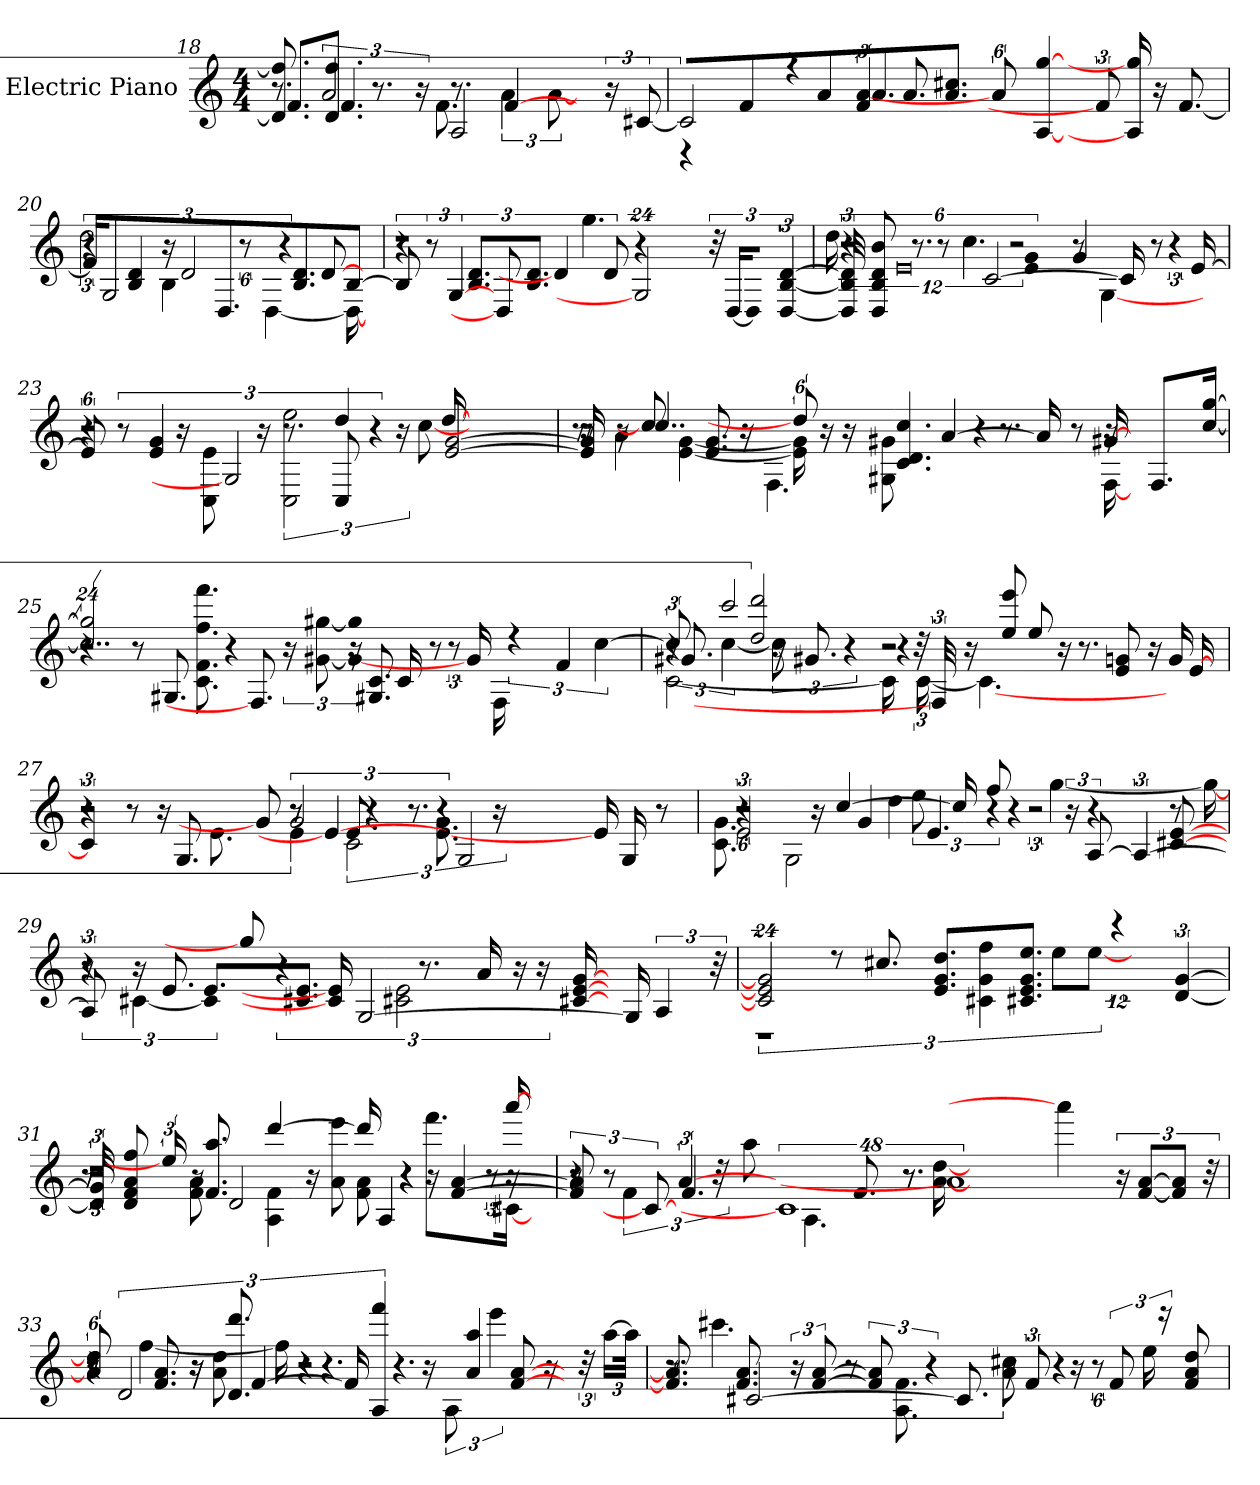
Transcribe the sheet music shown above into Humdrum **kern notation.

**kern
*part1
*staff1
*I"Electric Piano
*I'E.Pno
*clefG2
*M4/4
=18
*^
*	*^
8.ff] 8.d]	8.f/L	8.r
3a	8.ff/ 8.dJ	4.f
.	8.r	.
24r	.	.
2A	8.f	8.r
.	6a	[4f
.	[12a	.
.	8.ryy	8.ryy
24r	.	.
[12c#X	.	.
*	*v	*v
=19	=19
12%5c#]	4r
.	4f
12r	.
6f 6a	8a/L
.	8.a/J
8.a	.
.	8.cc#X 8.aJ
48%5a]	.
[4gg [4A	.
.	48%29ryy
12f]	.
16gg] 16A]	.
16r	.
[8.f	.
=20	=20
*	*^
16f]	3dd	6r
2G	.	.
.	.	6d 6B
.	4B	24r
.	.	3d
8.D/L	.	.
.	48%5r	.
.	[4D	.
.	.	6r
8.d/ 8.BJ	.	.
.	.	[8d
[8BJ	16D_	.
.	16ryy	16ryy
=21	=21	=21
8B]	4r	3%2r
12r	.	.
[6G	.	.
.	8.B/ 8.dL	.
8D]	.	.
.	8.B/ 8.dJ	.
4d]	.	.
.	4.gg	.
.	.	12d
48%19G]	.	4r
.	2ryy	2ryy
48r	.	.
[24D/KL	.	.
8D/J]	.	.
[6D [6d [6B	.	.
=22	=22	=22
*	*	*^
48D] 48d] 48B]	16dd	12%5r	12%7r
8B 8d 8b 8D	.	.	.
.	8.r	.	.
8r	.	.	.
.	4.cc	.	.
[2c	.	.	.
.	.	6g 6e	.
.	.	4g	3e
.	8r	.	.
.	[4G	.	.
16c]	.	.	.
8r	.	6r	.
.	.	.	12r
[16e	.	.	.
.	48ryy	48ryy	48ryy
*	*	*v	*v
=23	=23	=23
48%5e]	4r	2r
12r	.	.
6e 6g	.	.
.	16r	.
.	8e 8C	.
3G]	.	.
.	16r	.
.	3ee 3C	8.r
12C	.	4dd
6r	.	.
.	24r	.
.	[8cc	.
[2g [2e	.	[16dd
.	4..ryy	4..ryy
=24	=24	=24
*	*	*^
16g] 16e]	16r	8r	8.r
16r	4a	.	.
8cc]	.	4..cc	.
.	.	.	[4g [4e
8.g 8.e	.	.	.
.	16r	.	.
.	4.F	.	.
48%5dd]	.	.	16g] 16e]
.	.	.	16r
16r	.	.	.
.	.	4.c 4.d 4.cc	8g#X 8G#X
[4a	.	.	.
.	.	.	4r
.	8.r	.	.
16a]	.	.	.
8r	.	.	.
.	[16F	[16g#X	16r
.	24%7ryy	24%7ryy	24%7ryy
8.F/L	.	.	.
[16cc/ [16ggJk	.	.	.
*	*	*v	*v
=25	=25	=25
48%13cc] 48%13gg]	4..r	2r
8r	.	.
8.G#X	.	.
.	8.fff 8.f 8.ff 8.c	.
.	.	4r
8.F]	.	.
.	24r	.
.	[12gg#X [12g#X	.
.	48%5gg#] 48%5g#]	16r
8.G#X 8.c	.	.
.	.	16c
.	12r	.
.	.	8r
.	[16F	.
16g#]	.	.
.	48%25ryy	48%25ryy
6r	.	.
6f	.	.
[6cc	.	.
=26	=26	=26
*	*^	*^
*	*	*	*	*
12cc]	[2c	8.g#X	12r	4r
2ccc	.	.	[6cc	.
.	.	3dd 3ddd	.	.
.	.	.	12cc]	16r
.	.	.	.	8.g#X
.	.	.	6r	.
.	16c]	.	2r	2r
.	.	48%5r	.	.
.	48r	.	.	.
48F]	[24c	.	.	.
16r	.	.	.	.
.	4.c_	8ee	.	.
8ee 8eee	.	.	.	.
.	.	8.r	.	.
16r	.	.	.	.
8e 8g	.	.	.	.
.	.	[16g	.	.
16r	.	.	.	.
.	48%5ryy	48%5ryy	48%5ryy	48%5ryy
[16e	.	.	.	.
=27	=27	=27	=27	=27
6c]	4r	2r	2r	2r
8r	.	.	.	.
.	16r	.	.	.
8.G	.	.	.	.
.	8.e	.	.	.
8g]	.	.	.	.
.	6e	3g	8r	8r
4e_	.	.	.	.
.	.	.	3c	8.e
.	48%7r	.	.	.
.	8.g 8.e	.	.	8.r
.	.	6r	.	.
2G	.	.	.	.
.	.	.	24r	.
.	48%29ryy	48%29ryy	48%29ryy	48%29ryy
16e]	.	.	.	.
16G	.	.	.	.
8r	.	.	.	.
=28	=28	=28	=28	=28
*	*	*	*	*^
3e	8.g 8.c	4r	12%5r	2r	2r
.	2G	.	.	.	.
.	.	16r	.	.	.
.	.	[4cc	.	.	.
4g	.	.	.	.	.
.	.	.	4dd	.	.
.	.	.	.	4.e	12ee
.	.	16cc]	.	.	.
8ff	.	.	.	.	6r
.	.	4r	.	.	.
.	.	.	3r	.	.
.	[4gg	.	.	.	.
24r	.	.	.	.	.
[12A	.	.	.	.	4r
6A_	.	.	.	.	.
.	.	[8e [8c#X	.	8r	.
.	16gg_	.	.	.	.
*	*	*v	*v	*v	*v
=29	=29	=29
12A]	12r	4r
16r	[6c#X	.
8.e	.	.
.	24%5c#]	8.e/L
8gg]	.	.
.	.	8.e/ 8.c#XJ
16e] 16c#]	6r	.
[2G	.	.
.	3e 3c#X	8.r
.	.	16a
.	.	16r
.	.	[16c#X [16e [16g
.	24r	.
.	48%13ryy	48%13ryy
16G]	.	.
6A	.	.
48r	.	.
*	*v	*v
=30	=30
48%13c#] 48%13e] 48%13g]	3%2r
8r	.
8.cc#X	.
8.e/ 8.g 8.ddL	.
.	6g 6ff 6c#X
8.e/ 8.g 8.ee 8.c#XJ	.
.	12ee\L
.	[12ee\J
48%7r	.
.	48%13ryy
[6d [6g	.
=31	=31
*^	*^
*	*	*^	*
48d] 48g]	8.r	8.r	2r	3%2r
8ff 8f 8a 8d	.	.	.	.
24ee]	.	.	.	.
16r	8.a 8.f	8.aa 8.f	.	.
2d	.	.	.	.
.	4A 4f	[4ddd	.	.
.	.	.	16r	.
.	.	.	8a 8eee	.
.	8f 8a	16ddd]	.	.
.	.	.	.	4A
.	.	4r	4r	.
16r	8.fff\L	.	.	.
[4f [4a	.	.	.	.
.	.	.	.	12r
.	[16c#X\Jk	[16aaa	16r	.
.	16ryy	16ryy	16ryy	16ryy
*	*	*v	*v	*v
=32	=32	=32
12f] 12a]	8r	4r
12r	.	.
.	6f	.
12c#_	.	.
[6a	.	4.f
.	48r	.
.	8aa	.
48%25c#]	.	.
.	4.A	.
.	.	8.f
.	8r	8.r
48%25a]	[16dd [16a	.
.	2...ryy	2...ryy
4aaa]	.	.
24r	.	.
[12a/ [12fL	.	.
12a/] 12f]J	.	.
48r	.	.
=33	=33	=33
*	*^	*^
*	*	*	*	*
48%5dd] 48%5a]	8r	8r	4r	4r
3d	.	.	.	.
.	[4ff	8.f 8.a	.	.
.	.	.	16r	16r
.	.	8.ddd 8.d	8a 8dd	[4f
.	16ff]	.	.	.
6r	4r	.	2r	.
.	.	4.r	.	.
.	.	.	.	16f]
6A 6fff	.	.	.	.
.	.	.	.	4.r
.	16r	.	.	.
.	12A	.	.	.
4a 4aa	.	.	.	.
.	6eee	.	.	.
.	.	[8a [8f	.	.
.	.	.	16r	.
.	48%5ryy	48%5ryy	48%5ryy	48%5ryy
48r	.	.	.	.
[24aa\LL	.	.	.	.
48aa\JJk]	.	.	.	.
*	*	*v	*v	*v
=34	=34	=34
8.a] 8.f]	16r	8.r
.	4.ccc#X	.
[2c#X	.	8.f 8.a
.	.	24r
.	.	[12a [12f
.	8r	.
.	.	12a] 12f]
.	8.A 8.f	.
.	.	6r
8.c#]	.	.
.	12a 12cc#X	16r
.	.	12f
.	48%5r	.
16r	.	.
.	.	48%5r
12f	[16ee	.
.	8.ryy	8.ryy
24r	.	.
8a 8f 8dd	.	.
*v	*v	*v
=
*-
